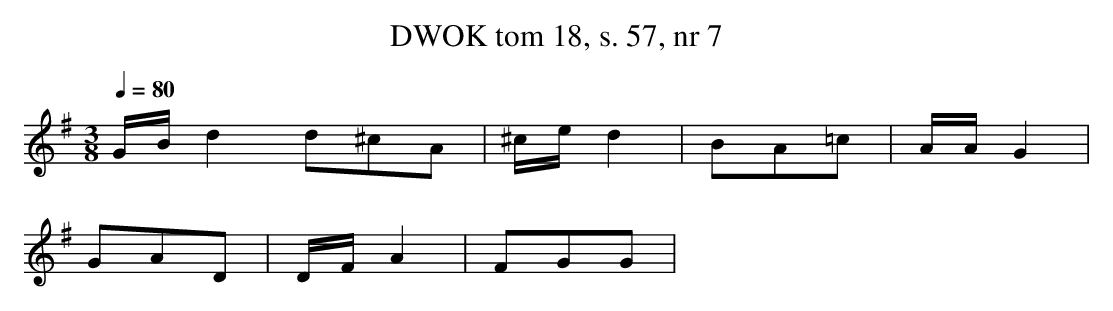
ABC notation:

X:1
T: DWOK tom 18, s. 57, nr 7
L:1/8
M:3/8
K:G
Q:1/4=80
G/B/d2d^cA|^c/e/d2|BA=c|A/A/ G2|
GAD|D/F/A2|FGG|
